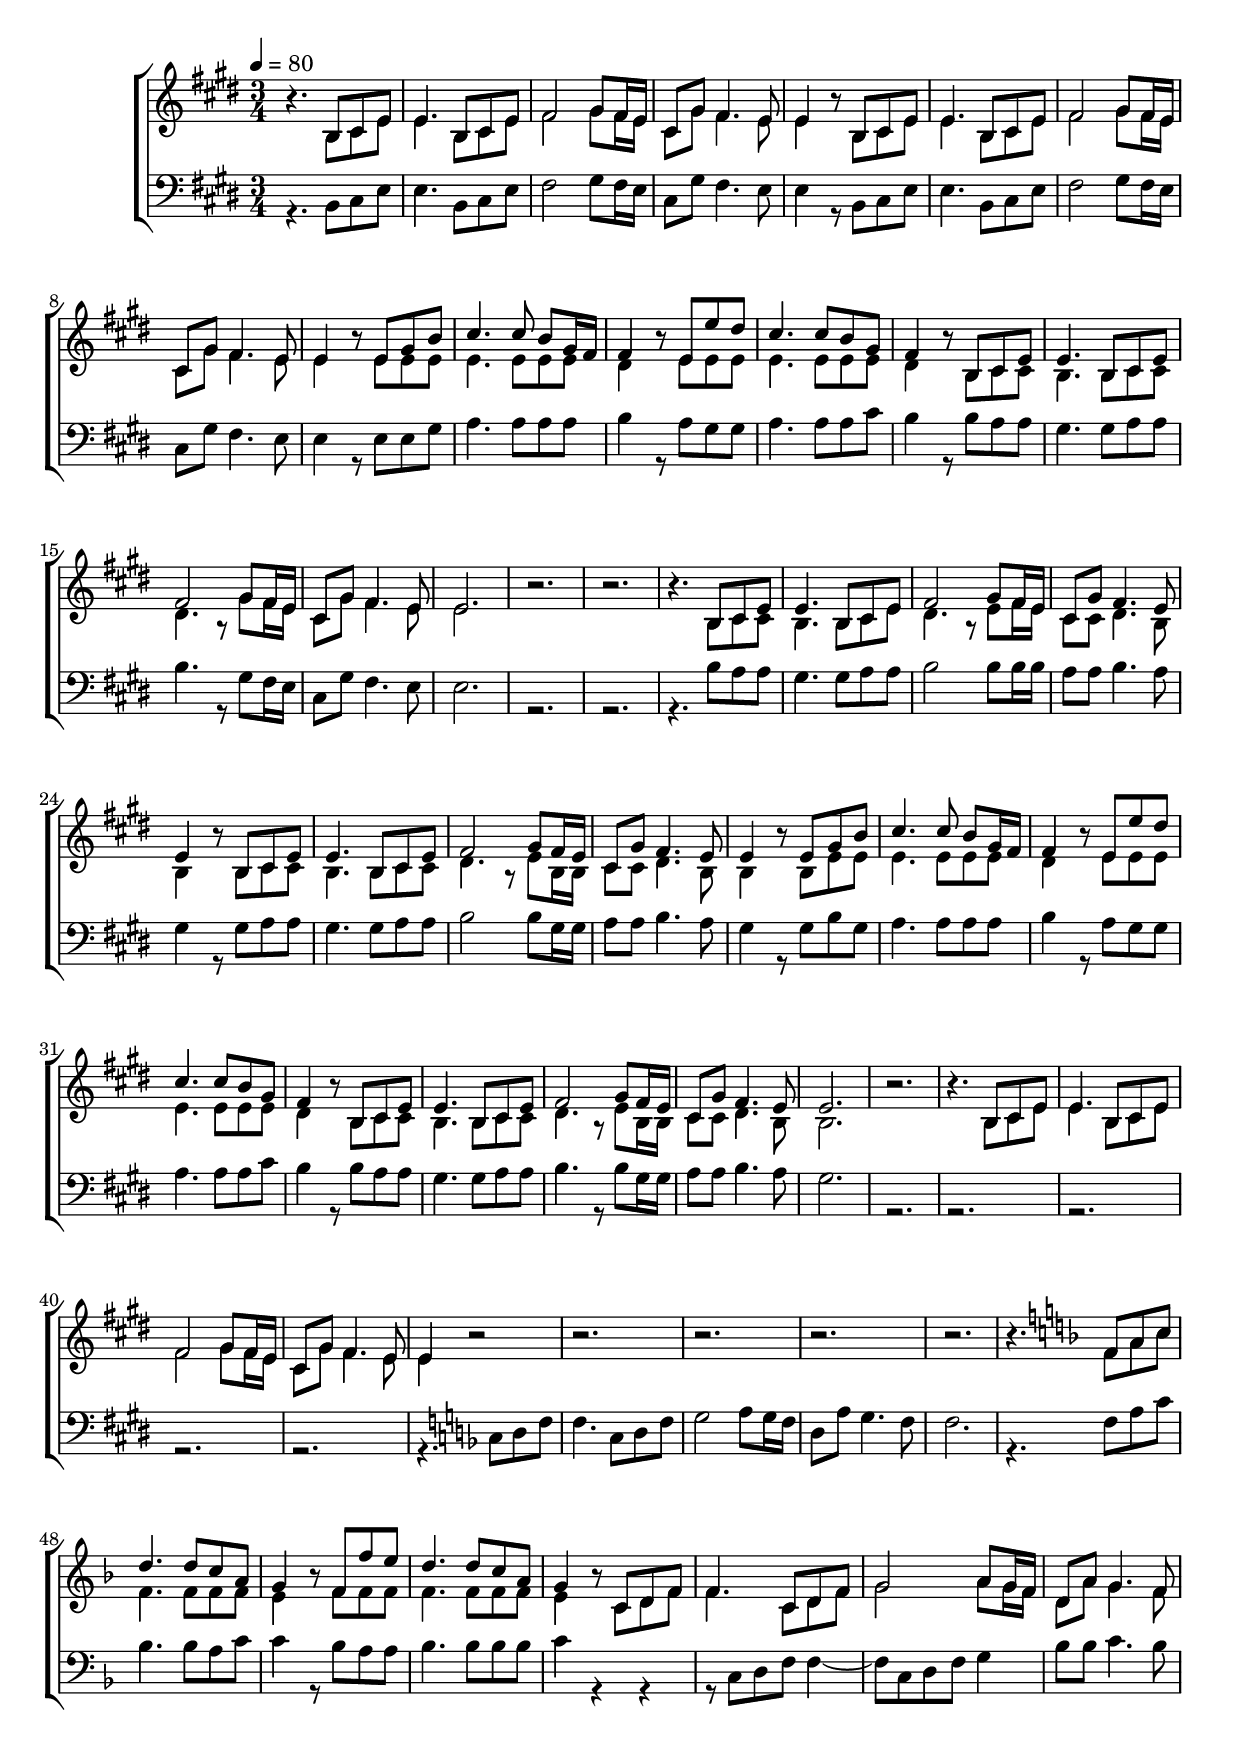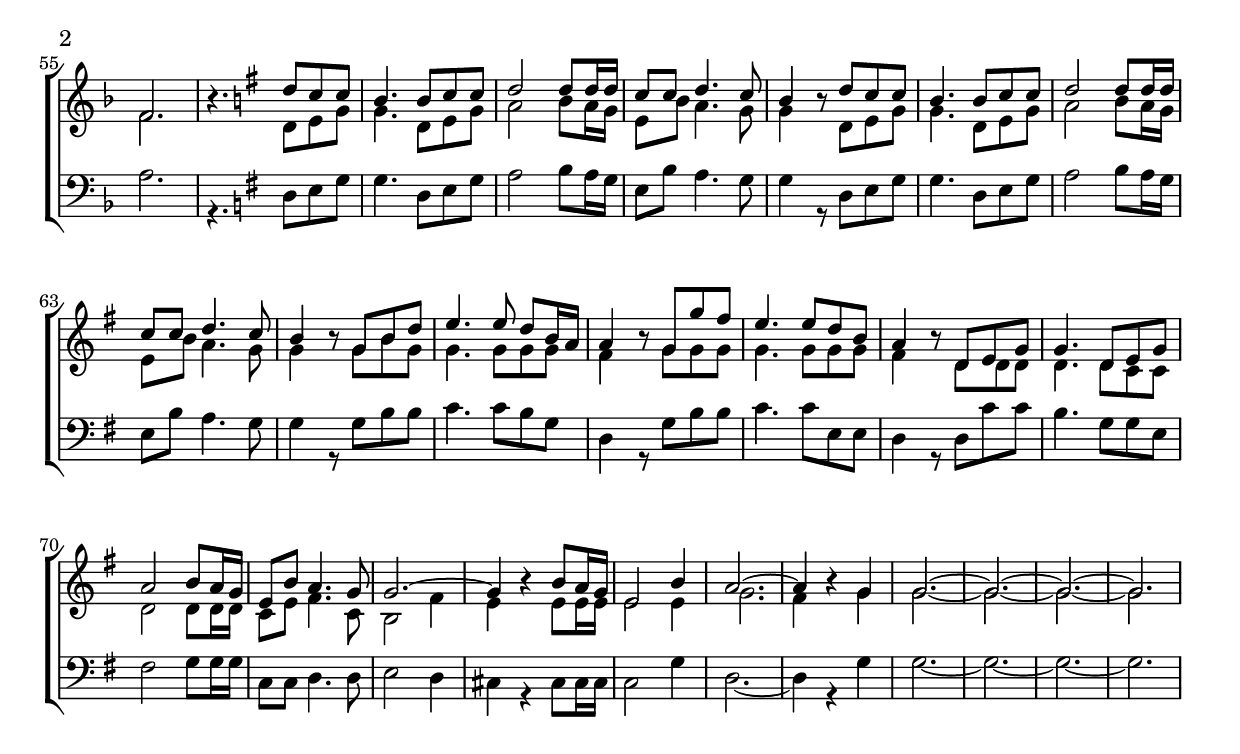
\version "2.24.2"

% https://static1.squarespace.com/static/5716a5ea7da24f462d7beeca/t/5e8cc3aa38e3a94d069854f7/1586283435215/354_in_christ_alone_hymnal.pdf

% Lyrics Video
% https://youtu.be/16KYvfIc2bE

%{

  E . #### . 00:00~02:20
  F . b    . 02:20~02:55
  G . #    . 02:55~04:07
  https://youtu.be/cjzMGjzCe6Y

  E major key signature is C# D# F# G#

  PartOne   = BOF                          ~~~ 10/4811L-3 "storm <REST>"
  PartTwo   = 10/4811L-3 "What heights of" ~~~ 10/4811L-6 <bar_40>
  IGNORED   = 10/4811L-6 <bar_41>          ~~~ 10/4811L-7 <bar_48>
  PartThree = 10/4811L-7 <bar_49>          ~~~ 10/4811L-8 <bar_57>
  PartFour  = 10/4811L-8 <bar_58>          ~~~ EOF

%}

global = {
  \time 3/4
  \tempo 4 = 80
  \key e \major
}

ready = {
  % \repeat unfold 3 { | <. . .>4 . . . | }
}

kcsiqr = {

  cis8 e | e4.

  b8 cis e | fis2

  gis8 fis16 e | cis8 gis' fis4. e8 |

}

xldoqm = {

  e8 gis8 b | cis4.

  cis8 b gis16 fis16 | fis4 r8

  e8 e' dis | cis4.

  cis8 b     gis8    | fis4

}

fdgwhm = {

  e8 8 | 4.

  e8 8 8 | dis4 r8

  e8 8 8 | 4.

  e8 8 8 | dis4 r8

}

ukxeux = {

  %{ d8 %} c c | b4.

  b8 c c | d2

  d8 16 16 | c8 c d4. c8 | b4 r8

}

msfiwf = {

  %{ c8 %} d8 f | f4.

  c8 d f | g2

  a8 g16 f | d8 a' g4. f8 |

}

ohhebq = {

  %{ d8 %} e8 g | g4.

  d8 e g | a2

  b8 a16 g | e8 b' a4. g8 |

}

PartOneSA = \relative b {

  | r4.

  b8 \kcsiqr | e4 r8

  b8 \kcsiqr | e4 r8

}

PartOneBass = \relative b, {

  | r4.

  b8 \kcsiqr | e4 r8

  b8 \kcsiqr | e4 r8

}

PartTwoSoprano = \relative e' {

  \xldoqm r8

  b,8 \kcsiqr | e2. | r2. | r2. |

  | r4. b8 \kcsiqr | e4 r8

  b8 \kcsiqr | e4 r8

  \xldoqm r8

  b,8 \kcsiqr | e2. |

}

PartTwoAlto = \relative e' {

  e8 \fdgwhm

  {

    b8 cis cis | b4.

    b8 cis cis | dis4. r8

    gis8 fis16 e | cis8 gis' fis4. e8 | e2. | r2. | r2. | r4.

  }

  {

    b8 cis cis | b4.

    b8 cis e | dis4. r8

    e8 fis16 e | cis8 cis dis4. b8 | b4 r8

  }

  {

    b8 cis cis | b4.

    b8 cis cis | dis4. r8

    e8 b16 b | cis8 cis dis4. b8 | b4 r8

  }

  b8 \fdgwhm

  {

    b8 cis cis | b4.

    b8 cis cis | dis4. r8

    e8 b16 b | cis8 cis dis4. b8 | b2.

  }

}

PartTwoBass = \relative e {

  {

    e8 e gis | a4.

    a8 a a | b4 r8

    a8 gis gis | a4.

    a8 a cis | b4 r8

  }

  {

    b8 a a | gis4.

    gis8 a a | b4. r8

    gis8 fis16 e | cis8 gis' fis4. e8 | e2. | r2. | r2. | r4.

  }

  {

    b'8 a a | gis4.

    gis8 a a | b2

    b8 b16 b | a8 a b4. a8 | gis4 r8

  }

  {

    gis8 a a | gis4.

    gis8 a a | b2

    b8 gis16 gis | a8 a b4. a8 | gis4 r8

  }

  {

    gis8 b gis | a4.

    a8 a a | b4 r8

    a8 gis gis | a4.

    a8 a cis | b4 r8

  }

  {

    b8 a a | gis4.

    gis8 a a | b4. r8

    b8 gis16 gis | a8 a b4. a8 | gis2. |

  }

}

PartThreeSA = \relative b {

  | r4.

  b8 \kcsiqr | e4

}

PartThreeBass = \relative c {

  \key f \major

  c8 \msfiwf | f2.

}

PartFourSoprano = \relative f' {

  | r4.

  \key f \major

  {

    f8 a c | d4.

    d8 c a | g4 r8

    f8 f' e | d4.

    d8 c a | g4 r8

  }

  c,8 \msfiwf | f2. | r4.

  \key g \major

  d'8 \ukxeux

  d8 \ukxeux

  {

    g8 b d | e4.

    e8 d b16 a | a4 r8

    g8 g' fis | e4.

    e8 d b | a4 r8

  }

  d,8 \ohhebq | g2.~ | g4 r4

  {

    b8 a16 g | e2 b'4 | a2.~ | a4 r4 g4 | g2.~ | g2.~ | g2.~ | g2. |

  }

}

PartFourAlto = \relative f' {

  | r4.

  \key f \major

  {

    f8 a c | f,4.

    f8 f f | e4 r8

    f8 f f | f4.

    f8 f f | e4 r8

  }

  c8 \msfiwf | f2. | r4.

  \key g \major

  d8 \ohhebq | g4 r8

  d8 \ohhebq | g4 r8

  {

    g8 b g | g4.

    g8 g g | fis4 r8

    g8 g g | g4.

    g8 g g | fis4 r8

  }

  {

    d8 d d | d4.

    d8 c c | d2

    d8 d16 d | c8 e fis4. c8 | b2 fis'4 | e4 r4

  }

  {

    e8 16 16 | 2 4 | g2. | fis4 r4 g | g2.~ | g2.~ | g2.~ | g2. |

  }

}

PartFourBass = \relative f {

  | r4.

  {

    f8 a c | bes4.

    bes8 a c | c4 r8

    bes8 a a | bes4.

    bes8 bes bes | c4 r4 r4 | r8

  }

  {

    c,8 d f8 f4~ | f8

    c8 d f g4 |

    | bes8 bes c4. bes8 | a2. | r4.

  }

  \key g \major

  d,8 \ohhebq | g4 r8

  d8 \ohhebq | g4 r8

  {

    g8 b b | c4.

    c8 b g | d4 r8

    g8 b b | c4.

    c8 e, e | d4 r8

  }

  {

    d8 c' c | b4.

    g8 g e | fis2

    g8 g16 g | c,8 c d4. d8 | e2 d4 | cis4 r4

  }

  {

    cis8 cis16 cis | c2 g'4 | d2.~ | d4 r4 g4 | g2.~ | g2.~ | g2.~ | g2. |

  }

}

\book {

  \score {
    % https://lilypond.org/doc/v2.24/Documentation/learning/satb-vocal-score
    \new ChoirStaff <<
      \new Staff = "women" \with { \consists Merge_rests_engraver} <<
        \clef treble
        \new Voice = "sopranos" {
          \voiceOne \global \PartOneSA \PartTwoSoprano | r2. | \PartThreeSA r2 | r2. r2. r2. r2. | \PartFourSoprano
        }
        \new Voice = "altos" {
          \voiceTwo \global \PartOneSA \PartTwoAlto | r2. | \PartThreeSA r2 | r2. r2. r2.  r2. | \PartFourAlto
        }
      >>
      \new Staff = "men" <<
        \clef bass
        \new Voice = "basses" {
          \voiceTwo \global \PartOneBass \PartTwoBass | r2. | r2. r2. r2. r2. | r4. \PartThreeBass | \PartFourBass
        }
      >>
    >>
    \midi { }
    \layout { }
  }

  \bookOutputName "In.Christ.Alone-M"
}

% \book { \score { { \meta \ready \PartOneSA   \PartTwoSoprano             \PartThreeSA r2 | r2. | \PartFourSoprano  } \midi {} } \bookOutputName "In.Christ.Alone-S" }
% \book { \score { { \meta \ready \PartOneSA   \PartTwoAlto                \PartThreeSA r2 | r2. | \PartFourAlto     } \midi {} } \bookOutputName "In.Christ.Alone-A" }
% \book { \score { { \meta \ready \PartOneBass \PartTwoBass    | r2. | r4. \PartThreeBass          \PartFourBass } \midi {} } \bookOutputName "In.Christ.Alone-B" }
